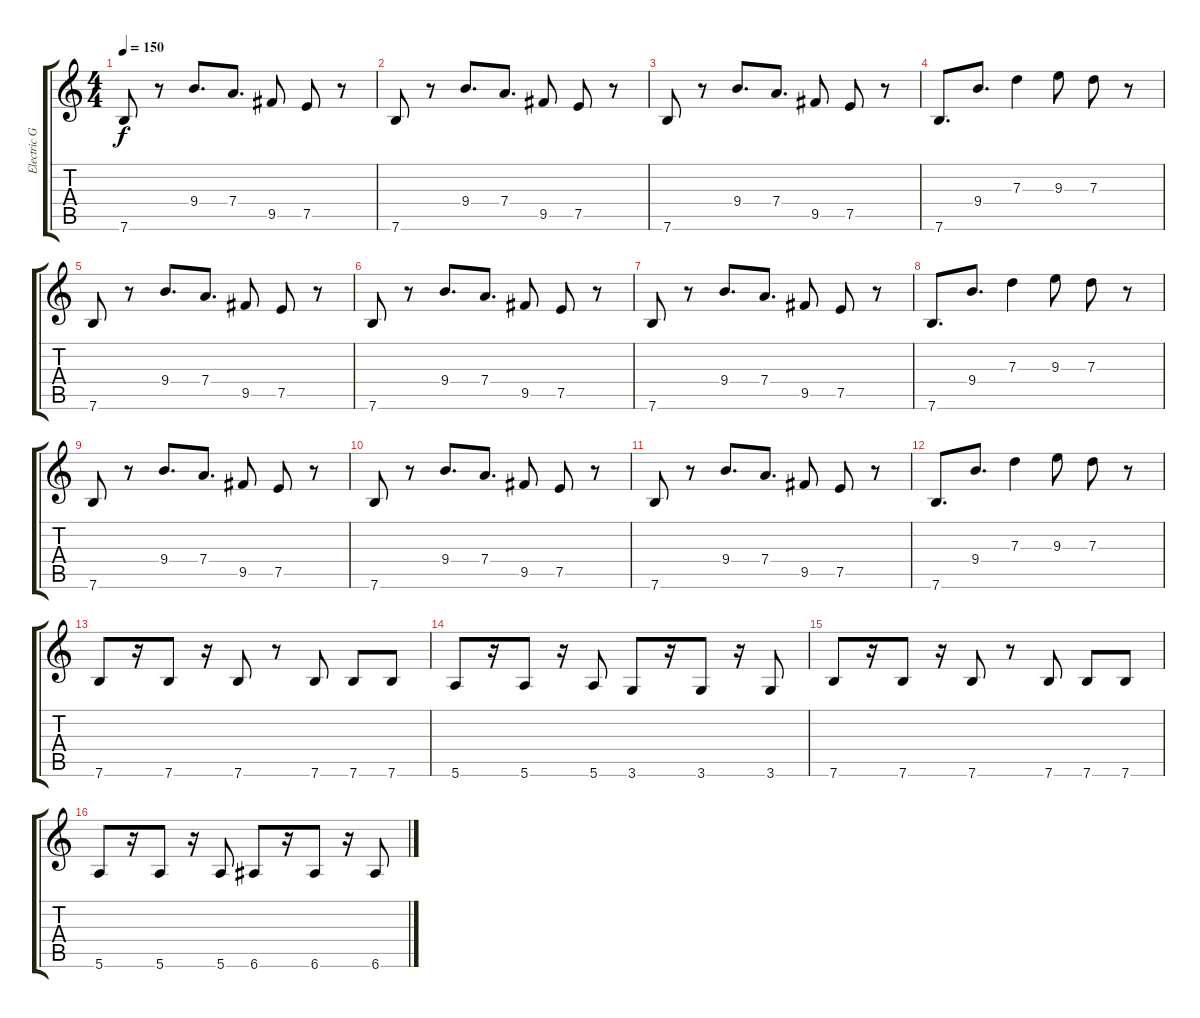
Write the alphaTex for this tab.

\track ("Electric Guitar" "Electric G") {instrument overdrivenguitar}
\staff {score tabs}
\tuning (E4 B3 G3 D3 A2 E2) {hide}
\ts (4 4)
\tempo 150
\clef g2
\ks c
7.6.8{dy f instrument overdrivenguitar} r.8 9.4.8{d} 7.4.8{d} 9.5.8 7.5.8 r.8 |
7.6.8 r.8 9.4.8{d} 7.4.8{d} 9.5.8 7.5.8 r.8 |
7.6.8 r.8 9.4.8{d} 7.4.8{d} 9.5.8 7.5.8 r.8 |
7.6.8{d} 9.4.8{d} 7.3.4 9.3.8 7.3.8 r.8 |
7.6.8 r.8 9.4.8{d} 7.4.8{d} 9.5.8 7.5.8 r.8 |
7.6.8 r.8 9.4.8{d} 7.4.8{d} 9.5.8 7.5.8 r.8 |
7.6.8 r.8 9.4.8{d} 7.4.8{d} 9.5.8 7.5.8 r.8 |
7.6.8{d} 9.4.8{d} 7.3.4 9.3.8 7.3.8 r.8 |
7.6.8 r.8 9.4.8{d} 7.4.8{d} 9.5.8 7.5.8 r.8 |
7.6.8 r.8 9.4.8{d} 7.4.8{d} 9.5.8 7.5.8 r.8 |
7.6.8 r.8 9.4.8{d} 7.4.8{d} 9.5.8 7.5.8 r.8 |
7.6.8{d} 9.4.8{d} 7.3.4 9.3.8 7.3.8 r.8 |
7.6.8 r.16 7.6.8 r.16 7.6.8 r.8 7.6.8 7.6.8 7.6.8 |
5.6.8 r.16 5.6.8 r.16 5.6.8 3.6.8 r.16 3.6.8 r.16 3.6.8 |
7.6.8 r.16 7.6.8 r.16 7.6.8 r.8 7.6.8 7.6.8 7.6.8 |
5.6.8 r.16 5.6.8 r.16 5.6.8 6.6.8 r.16 6.6.8 r.16 6.6.8
